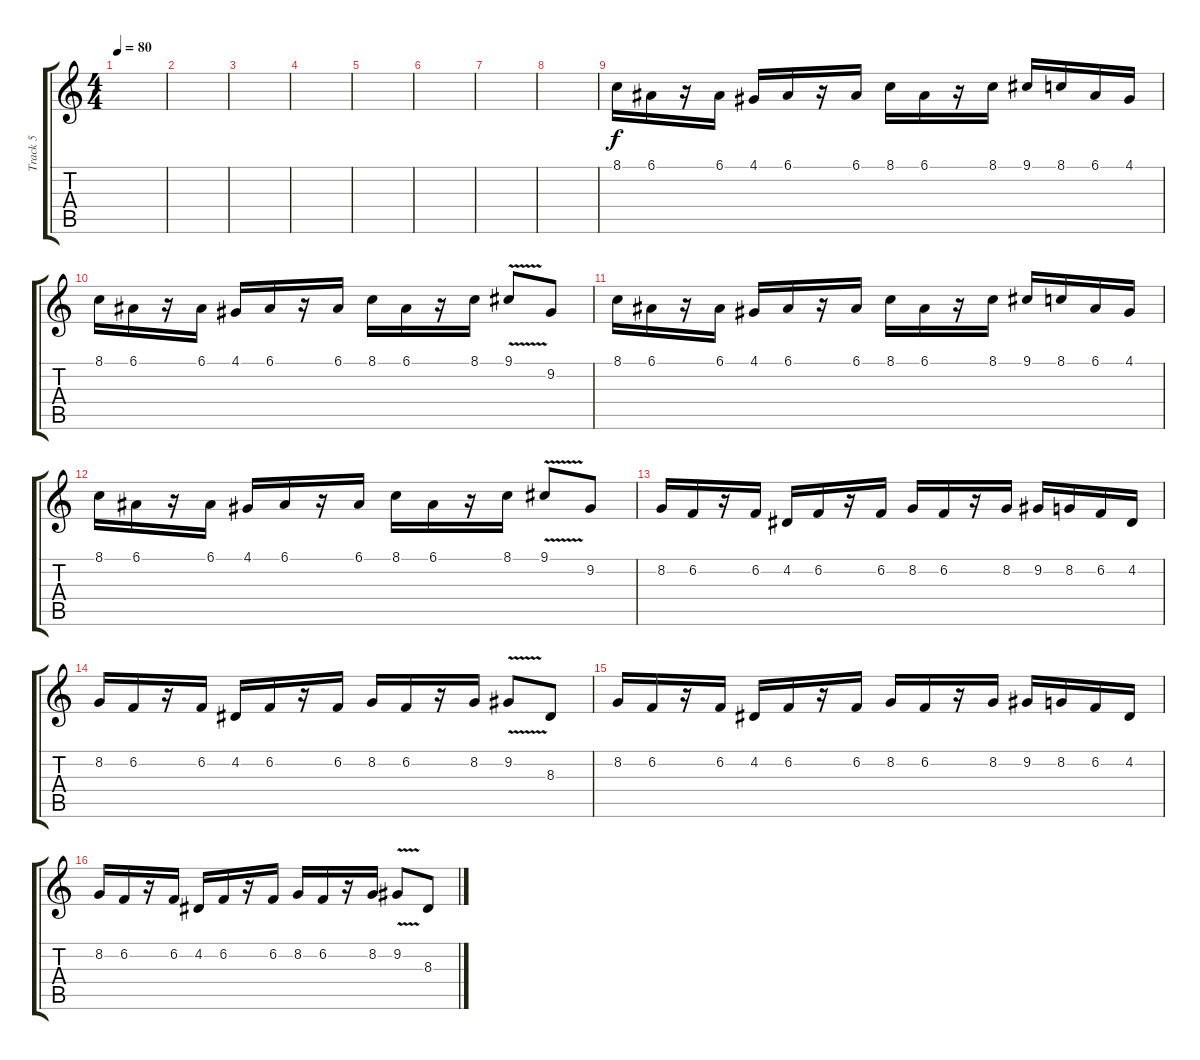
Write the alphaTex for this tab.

\track ("Track 5" "Track 5") {instrument violin}
\staff {score tabs}
\tuning (E4 B3 G3 D3 A2 E2) {hide}
\ts (4 4)
\tempo 80
\clef g2
\ks c
|
|
|
|
|
|
|
|
8.1.16 6.1.16 r.16 6.1.16 4.1.16 6.1.16 r.16 6.1.16 8.1.16 6.1.16 r.16 8.1.16 9.1.16 8.1.16 6.1.16 4.1.16 |
8.1.16 6.1.16 r.16 6.1.16 4.1.16 6.1.16 r.16 6.1.16 8.1.16 6.1.16 r.16 8.1.16 9.1{v}.8 9.2.8 |
8.1.16 6.1.16 r.16 6.1.16 4.1.16 6.1.16 r.16 6.1.16 8.1.16 6.1.16 r.16 8.1.16 9.1.16 8.1.16 6.1.16 4.1.16 |
8.1.16 6.1.16 r.16 6.1.16 4.1.16 6.1.16 r.16 6.1.16 8.1.16 6.1.16 r.16 8.1.16 9.1{v}.8 9.2.8 |
8.2.16 6.2.16 r.16 6.2.16 4.2.16 6.2.16 r.16 6.2.16 8.2.16 6.2.16 r.16 8.2.16 9.2.16 8.2.16 6.2.16 4.2.16 |
8.2.16 6.2.16 r.16 6.2.16 4.2.16 6.2.16 r.16 6.2.16 8.2.16 6.2.16 r.16 8.2.16 9.2{v}.8 8.3.8 |
8.2.16 6.2.16 r.16 6.2.16 4.2.16 6.2.16 r.16 6.2.16 8.2.16 6.2.16 r.16 8.2.16 9.2.16 8.2.16 6.2.16 4.2.16 |
8.2.16 6.2.16 r.16 6.2.16 4.2.16 6.2.16 r.16 6.2.16 8.2.16 6.2.16 r.16 8.2.16 9.2{v}.8 8.3.8
